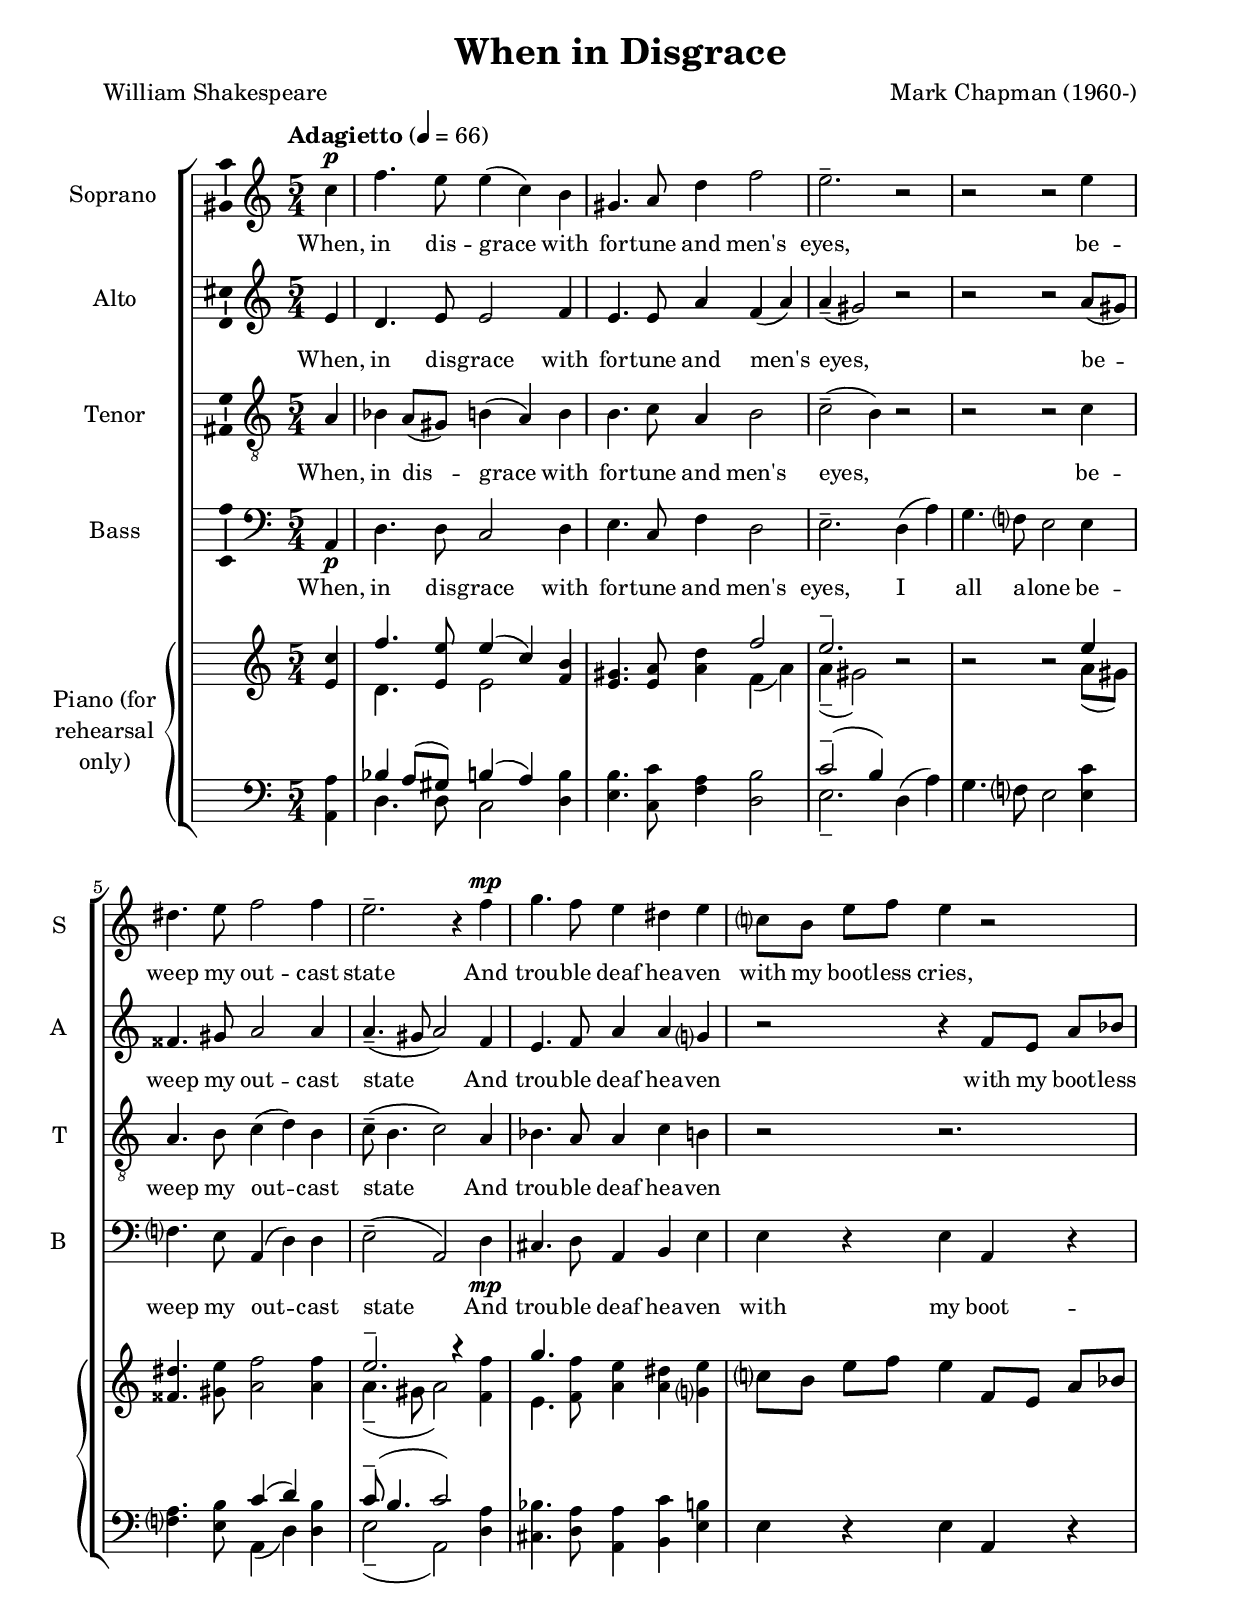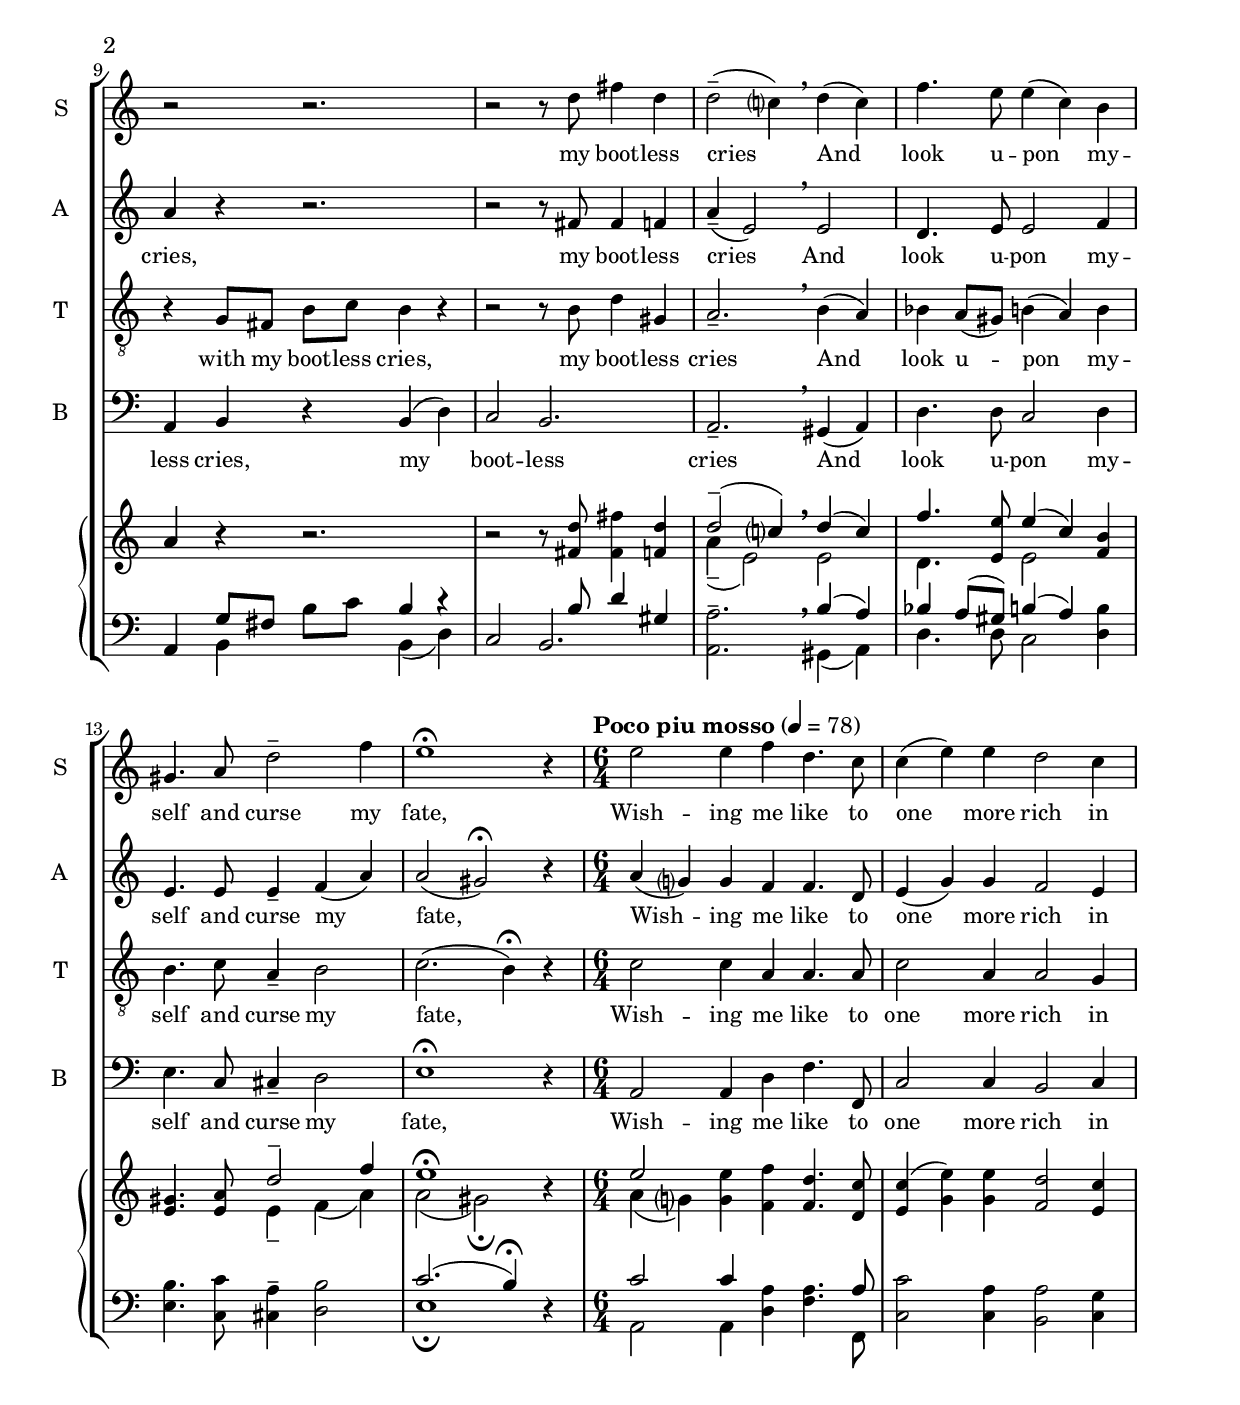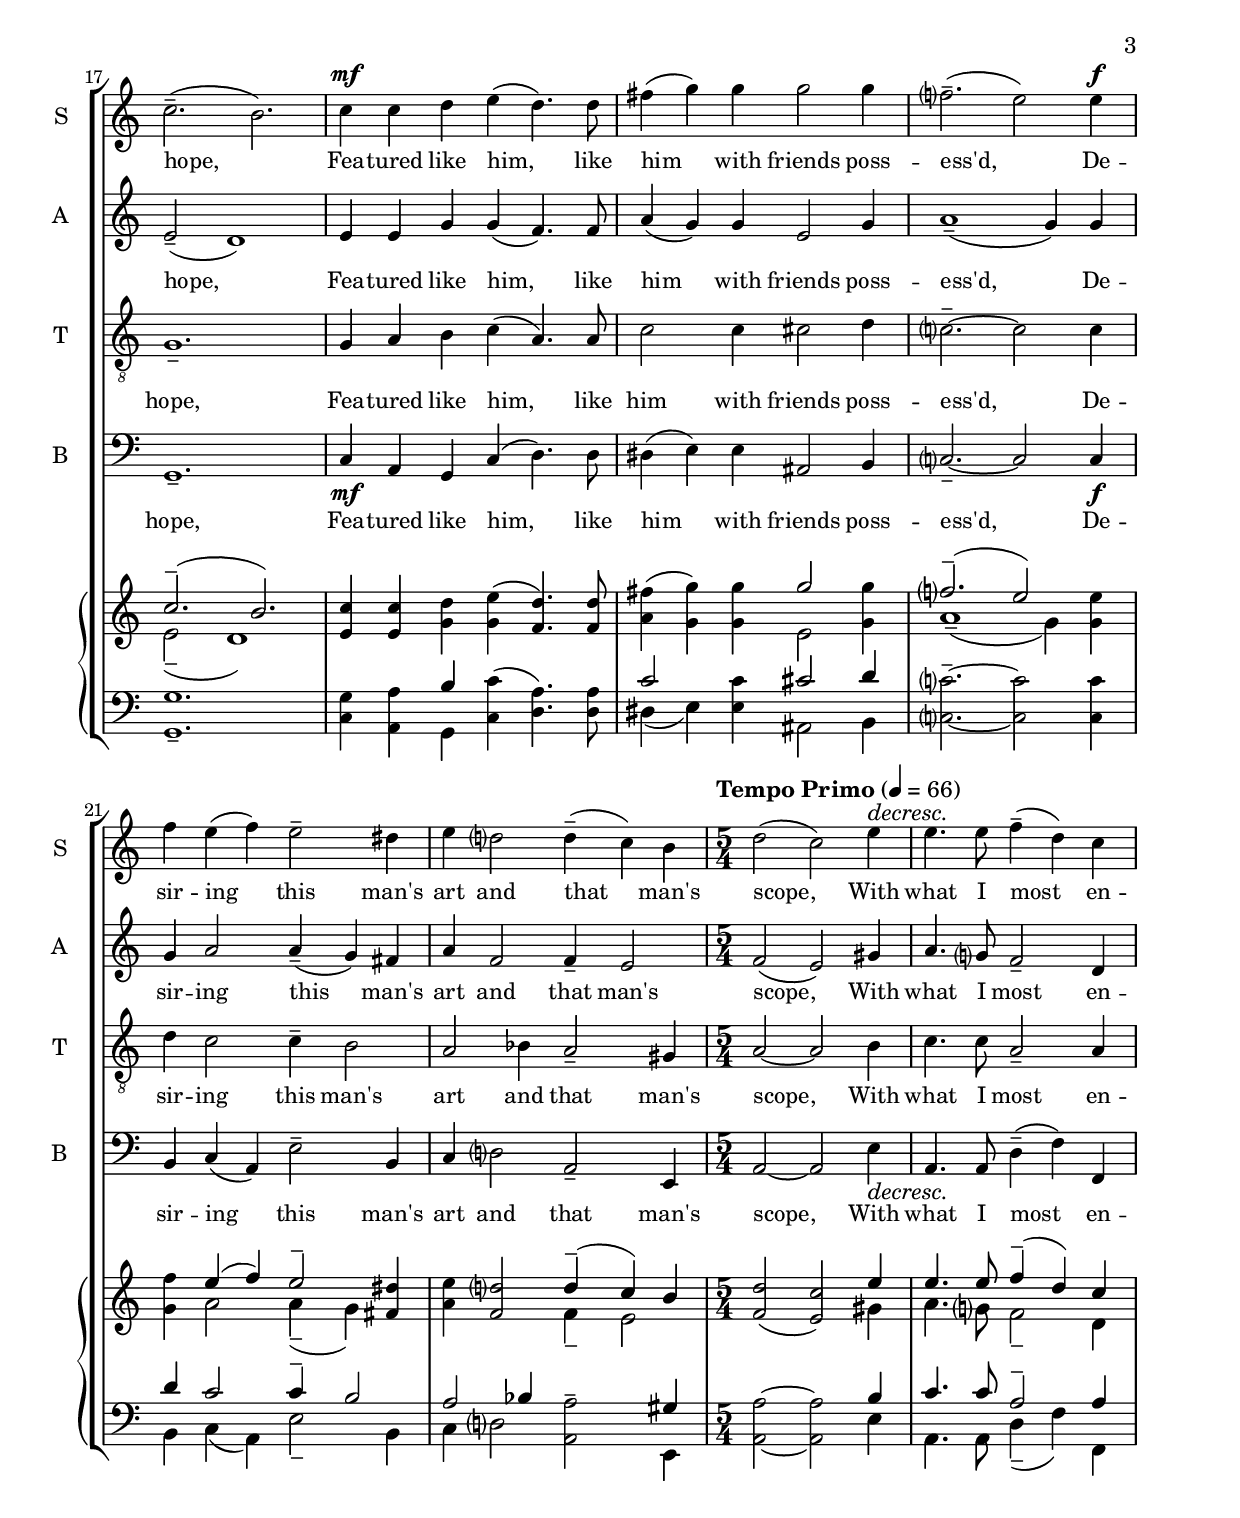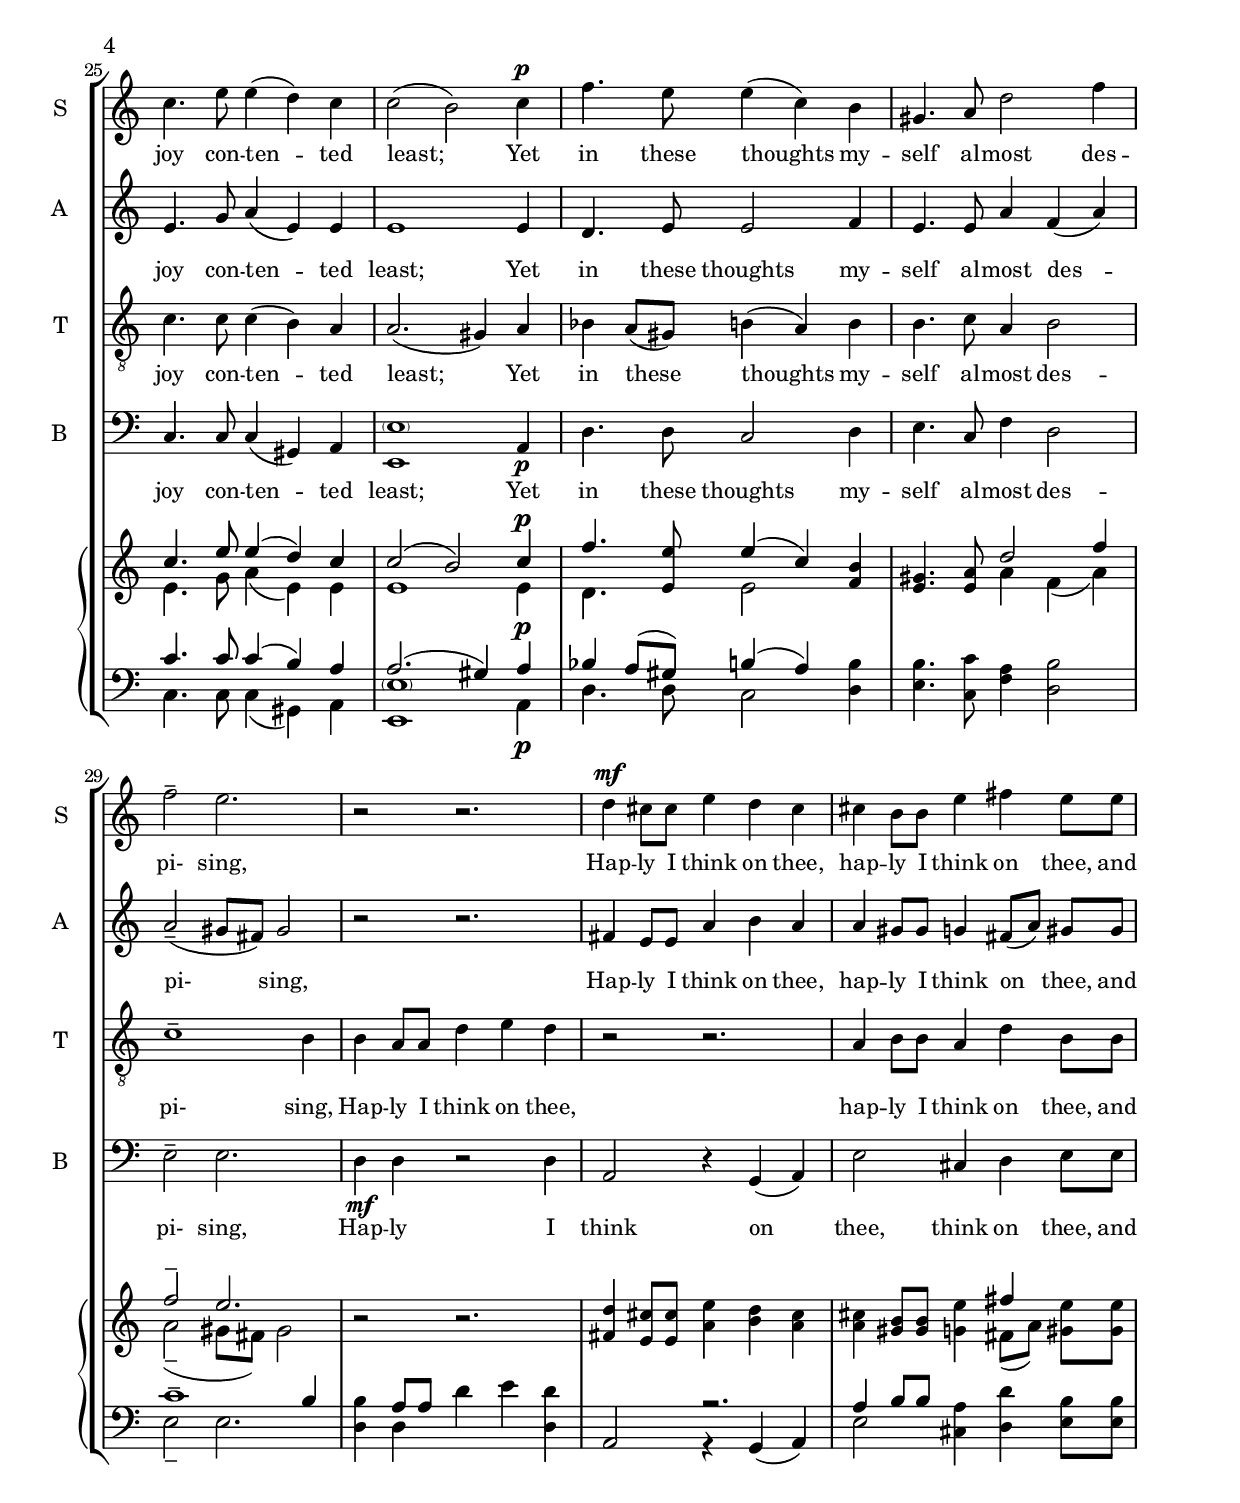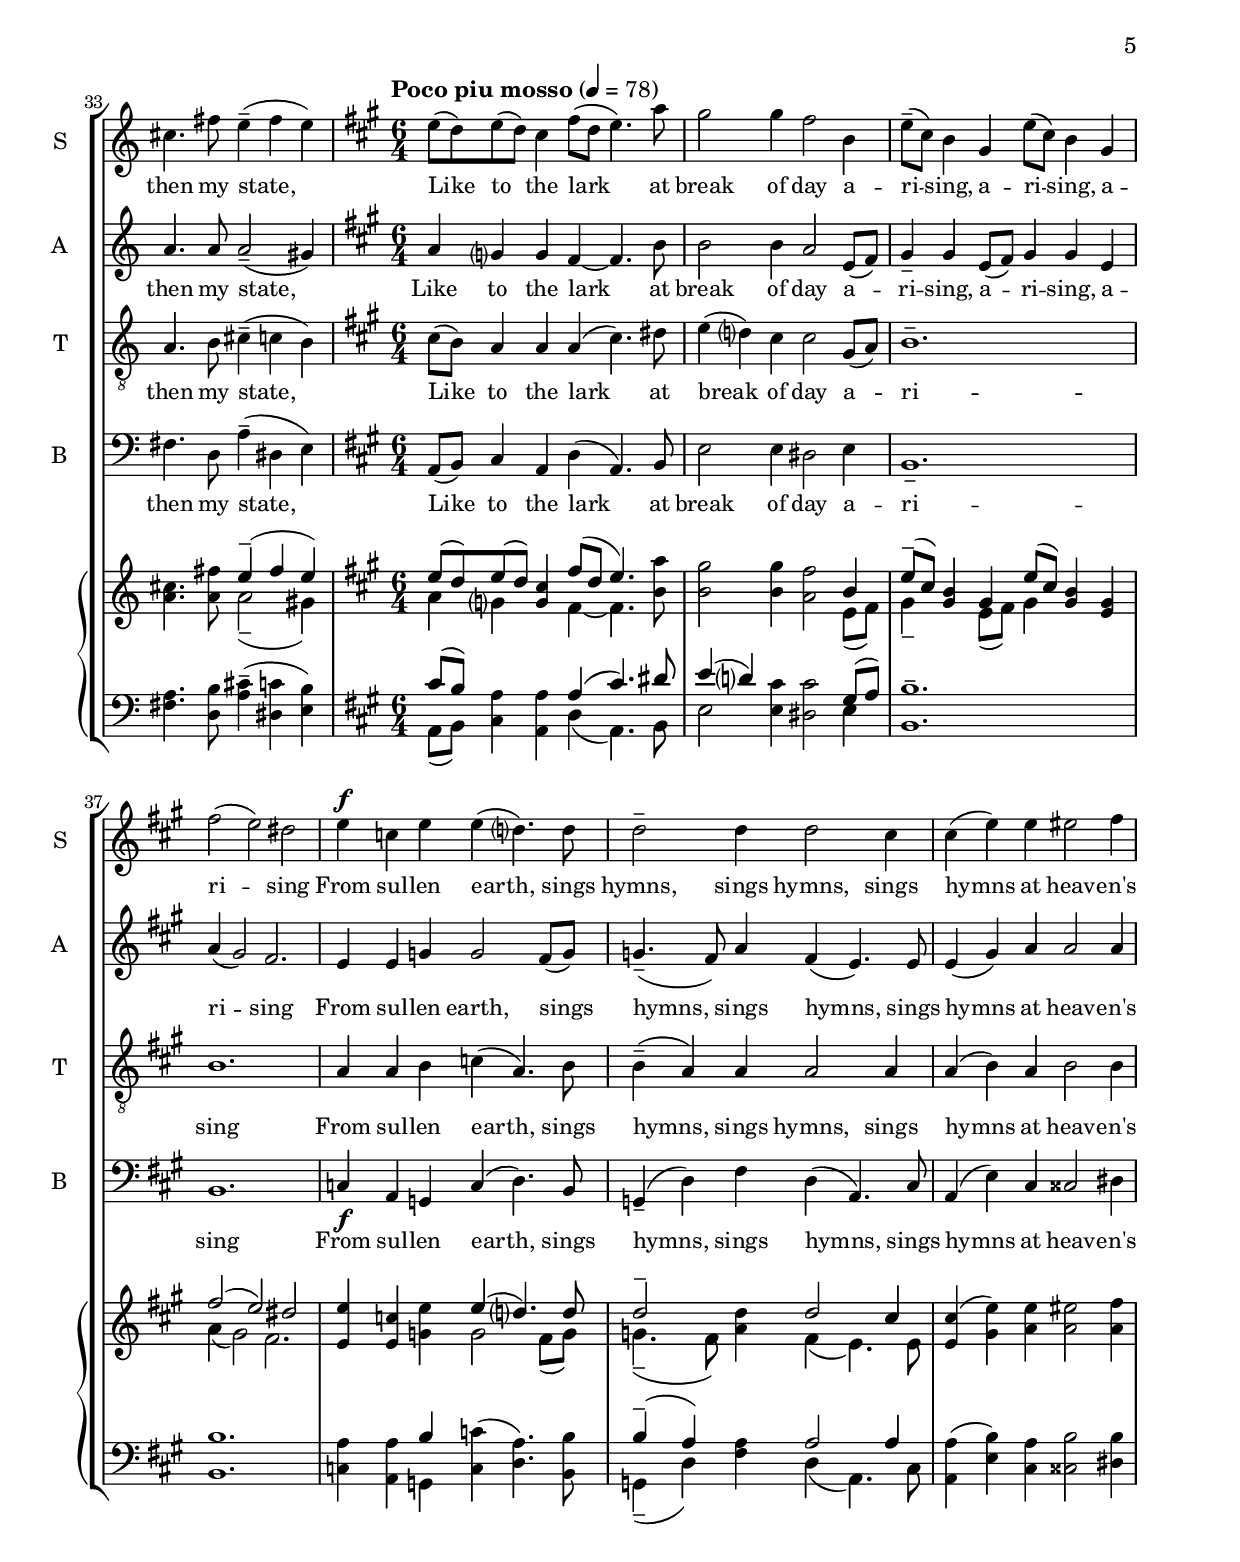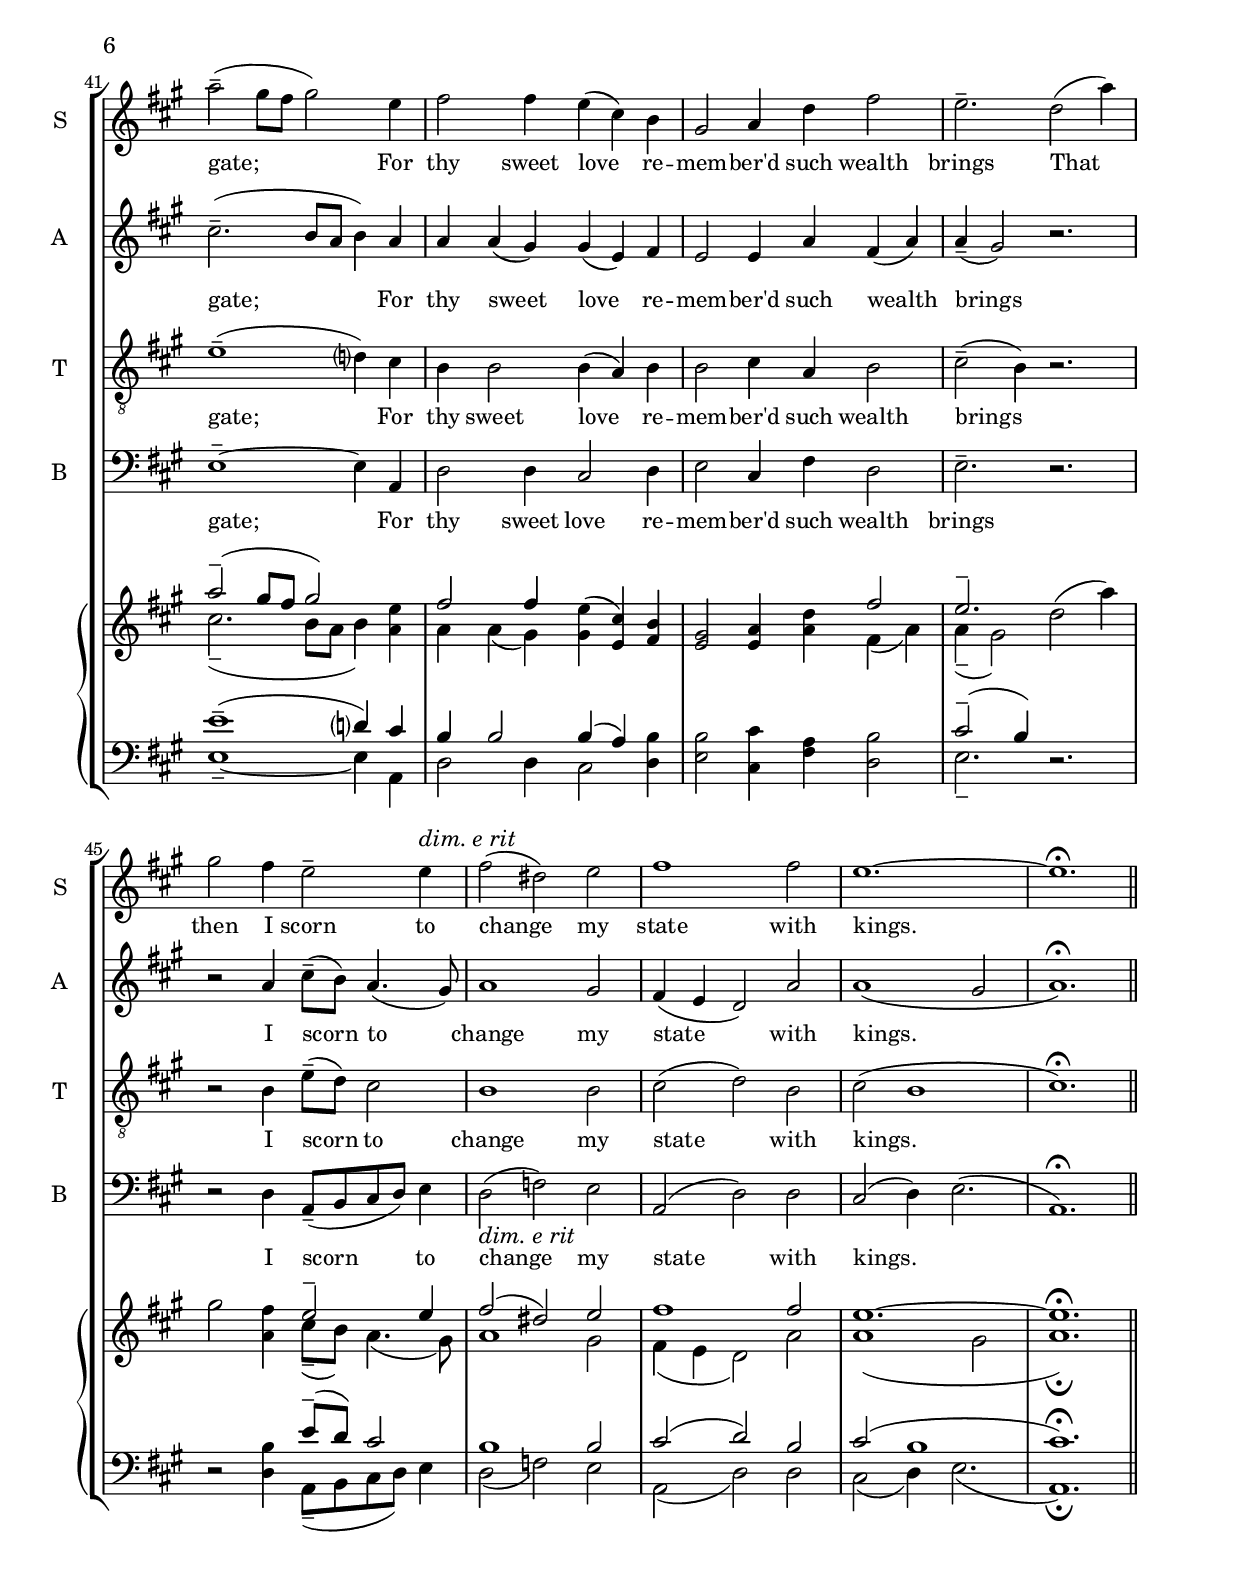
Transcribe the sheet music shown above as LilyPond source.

#(set-default-paper-size "a4")

\paper {
  #(set-paper-size "a4")
  top-margin = 1.0\cm
  bottom-margin = 1.0\cm
  left-margin = 1.75\cm
  line-width = 17.5\cm
  head-separation = 0.25\cm
  foot-separation = 0.5\cm
 % between-system-space = 1.5\cm
  between-system-padding = #4
  ragged-bottom=##t
  print-page-number=##t
}


\header {
  title = "When in Disgrace"
  poet = "William Shakespeare"
  composer = "Mark Chapman (1960-)"
  %copyright = "Edition may be freely distributed, duplicated, performed or recorded."
}

\version "2.12.2"
     global = {
        \key a \minor
        \time 5/4
%        \dynamicNeutral
  \set crescendoSpanner = #'text 
  \set decrescendoSpanner = #'text
  \override DynamicTextSpanner.style = #'none 
%        \override Stem #'length = #6
%        \override Stem #'(details beamed-lengths) = #'(	3)
%        \crescTextCresc
%        \dimTextDecresc
%        \override Score.BarNumber #'extra-offset = #'( 2.0 . 1.0 )
%        \override Score.MetronomeMark #'extra-offset = #'( -2.0 . 1.0 )
     }

   
tenOneMusic = \relative c'' {\tempo "Adagietto" 4 = 66 \small \dynamicUp
  \set crescendoText = \markup { cresc. } 
  \set decrescendoText = \markup { decresc. } 
	c4\p f4. e8 e4( c) b4 gis4. a8 d4 f2 e2.--
	r2 r r  e4 dis4. e8 f2 f4 e2.-- r4 
	f\mp g4. f8 e4 dis e c?8 b e f e4 r2 r r2. r2 r8 d fis4 d d2--( c?4) \breathe
	d( c) f4. e8 e4( c) b4 gis4. a8 d2-- f4 e1\fermata r4
        \time 6/4 \tempo "Poco piu mosso" 4 = 78
	e2 e4 f d4. c8 c4( e) e d2 c4 c2.--( b)
	c4\mf c d e( d4.) d8 fis4( g) g g2 g4 f?2.--( e2)  
	e4\f f e( f) e2-- dis4 e d?2 d4--( c) b d2( c) e4\>
	e4. e8 f4--( d) c c4. e8 e4( d) c c2( b2) 
%a a2( gis2) 
	c4\p f4. e8 e4( c) b4 gis4. a8 d2 f4 f2-- e2. 
        r2 r2. d4\mf cis8 cis e4 d cis cis b8 b e4 fis e8 e cis4. fis8 e4--( fis e) 
        \time 6/4 \tempo "Poco piu mosso" 4 = 78 \key a \major
        e8( d) e( d) cis4 fis8( d e4.) a8 gis2 gis4 fis2 b,4 e8--( cis) b4 gis e'8( cis) b4 gis fis'2( e) dis
	e4\f c e e( d?4.) d8 d2-- d4 d2 cis4 cis( e) e
%        d8 fis4( gis) gis 
        eis2 fis4 a2--( gis8 fis gis2)  
	e4 fis2 fis4 e4( cis) b4 gis2 a4 d4 fis2 e2.-- 
        \set decrescendoText = \markup { dim. e rit } 
	d2( a'4) gis2 fis4 e2-- e4\> fis2( dis) e fis1 fis2 e1.~e\!\fermata
	\bar "||"
     }

tenTwoMusic = \relative c' {\small 
  \global \small \override DynamicText #'transparent = ##t
  \set crescendoText = \markup { } 
  \set decrescendoText = \markup { } 
	a4\p bes4 a8( gis) b4( a) b b4. c8 a4 b2 c2--( b4) r2
	r r c4 a4. b8 c4( d) b c8--( b4. c2)
	a4\mp bes4. a8 a4 c b r2 r2. r4 g8 fis b c b4 r r2 r8 b d4 gis, a2.-- \breathe 
	b4( a) bes4 a8( gis) b4( a) b b4. c8 a4-- b2 c2.( b4)\fermata r4
	c2 c4 a a4. a8 c2 a4 a2 g4 g1.--
	g4\mf a b c( a4.) a8 c2 c4 cis2 d4 c?2.--~c2 
	c4\f d c2 c4-- b2 a2 bes4 a2-- gis4 a2~a2 
	b4\> c4. c8 a2-- a4 c4. c8 c4( b) a a2.( gis4\!)
        a4 bes4 a8( gis) b4( a) b b4. c8 a4 b2 c1-- b4
        b4\mf a8 a d4 e d r2 r2. a4 b8 b a4 d b8 b a4. b8 cis4--( c b)  \key a \major
	cis8( b) a4 a a( cis4.) dis8 e4( d?) cis cis2 gis8( a) b1.-- b
	a4\f a b c( a4.) b8 b4--( a) a a2 a4 a( b) a
%        a8 cis2 b4 
        b2 b4 e1--( d?4) 
	cis4 b4 b2 b4( a) b b2 cis4 a4 b2 cis2--( b4) r2.
	r2 b4 e8--( d) cis2 b1\> b2 cis( d) b cis( b1 cis1.\!\fermata)
     }

baritoneMusic = \relative c' {\small \partial 4
  \global \small \override DynamicText #'transparent = ##t
  \set crescendoText = \markup { } 
  \set decrescendoText = \markup { } 
	e4\p d4. e8 e2 f4 e4. e8 a4 f( a) a--( gis2) r 
	r r a8( gis) fisis4. gis8 a2 a4 a4.--( gis8 a2) 
	f4\mp e4. f8 a4 a g? r2 r4 f8 e a bes a4 r r2. r2 r8 fis fis4 f a--( e2) \breathe
	e2 d4. e8 e2 f4 e4. e8 e4-- f( a) a2( gis)\fermata r4
	a( g?) g f f4. d8 e4( g) g f2 e4 e2--( d1)
	e4\mf e g g( f4.) f8 a4( g) g e2 g4 a1--( g4) 
	g\f g a2 a4--( g) fis a f2 f4-- e2 f( e) 
	gis4\> a4. g?8 f2-- d4 e4. g8 a4( e) e e1\!
	e4\p d4. e8 e2 f4 e4. e8 a4 f( a) a2--( gis8 fis) gis2 
        r2 r2. fis4\mf e8 e a4 b a a gis8 gis g4 fis8( a) gis8 gis a4. a8 a2--( gis4) \key a \major
	a g? g fis~fis4. b8 b2 b4 a2 e8( fis) gis4-- gis e8( fis) gis4 gis e a4( gis2) fis2.
	e4\f e g g2 fis8( g) g4.--( fis8) a4 fis( e4.) e8 e4( gis) a
%        f8 a4( gis) gis 
        a2 a4 cis2.--( b8 a b4) 
	a4\mf a a( gis) gis( e) fis e2 e4 a4 fis( a) a--( gis2) r2. 
	r2 a4 cis8--( b) a4.( gis8) a1\> gis2 fis4( e d2) a' a1( gis2 a1.\!\fermata) 
     }

bassMusic = \relative c { \small \dynamicDown
  \set crescendoText = \markup { cresc. } 
  \set decrescendoText = \markup { decresc. } 
	a4\p d4. d8 c2 d4 e4. c8 f4 d2 e2.-- d4( a') g4. f?8 e2
	e4 f?4. e8 a,4( d) d e2--( a,) 
	d4\mp cis4. d8 a4 b e e4 r e a, r a b r4 b( d4) c2 b2. a-- \breathe
	gis4 ( a) d4. d8 c2 d4 e4. c8 cis4-- d2 e1\fermata r4
	a,2 a4 d f4. f,8 c'2 c4 b2 c4 g1.-- 
	c4\mf a g c( d4.) d8 dis4( e) e ais,2 b4 c?2.--~c2 
	c4\f b c( a) e'2-- b4 c4 d?2 a-- e4 \time 5/4 \tempo "Tempo Primo" 4 = 66 a2~a 
	e'4\> a,4. a8 d4--( f) f, c'4. c8 c4( gis) a <e \parenthesize e'>1
	a4\p d4. d8 c2 d4 e4. c8 f4 d2 e2-- e2.
        d4\mf d r2 d4 a2 r4 g4( a) e'2 cis4 d e8 e fis4. d8 a'4--( dis, e) \key a \major
	a,8( b) cis4 a d( a4.) b8 e2 e4 dis2 e4 b1.-- b 
	c4\f a g c( d4.) b8 g4--( d'4) fis d( a4.) cis8 a4( e') cis
%        d8 dis4( e) e 
        cisis2 dis4 e1--~e4 
	a,4 d2 d4 cis2 d4 e2 cis4 fis4 d2 e2.-- r2.
        \set decrescendoText = \markup { dim. e rit } 
	r2 d4 a8--( b cis d) e4 d2\>( f) e a,( d) d cis2( d4) e2.( a,1.) \!\fermata
     }

tenOneWords = \lyricmode { \small 
	When, in dis -- grace with for -- tune and men's eyes,
%        I all a -- lone 
	be -- weep my out -- cast state
	And trou -- ble deaf hea -- ven with my boot -- less cries, my boot -- less cries
	And look u -- pon my -- self and curse my fate,
	Wish -- ing me like to one more rich in hope,
	Fea -- tured like him, like him with friends poss -- ess'd,
	De -- sir -- ing this man's art and that man's scope,
	With what I most en -- joy con -- ten -- ted least;
	Yet in these thoughts my -- self al -- most des -- pi- sing,
	Hap -- ly I think on thee, hap -- ly I think on thee, and then my state,
	Like to the lark at break of day a -- ri -- sing,  a -- ri -- sing,  a -- ri -- sing
	From sul -- len earth, sings hymns, sings hymns, sings hymns at heav -- en's gate;
	For thy sweet love re -- mem -- ber'd such wealth brings
	That then I scorn to change my state with kings.
     }

tenTwoWords = \lyricmode { \small 
	When, in dis -- grace with for -- tune and men's eyes,
%	I all a -- lone 
	be -- weep my out -- cast state
	And trou -- ble deaf hea -- ven with my boot -- less cries, my boot -- less cries
	And look u -- pon my -- self and curse my fate,
	Wish -- ing me like to one more rich in hope,
	Fea -- tured like him, like him with friends poss -- ess'd,
	De -- sir -- ing this man's art and that man's scope,
	With what I most en -- joy con -- ten -- ted least;
	Yet in these thoughts my -- self al -- most des -- pi- sing,
	Hap -- ly I think on thee, hap -- ly I think on thee, and then my state,
	Like to the lark at break of day a -- ri -- sing
	From sul -- len earth, sings hymns, sings hymns, sings hymns at heav -- en's gate;
	For thy sweet love re -- mem -- ber'd such wealth brings
%	That then 
        I scorn to change my state with kings.
     }

bWords = \lyricmode { \small 
	When, in dis -- grace with for -- tune and men's eyes,
%	I all a -- lone 
	be -- weep my out -- cast state
	And trou -- ble deaf hea -- ven with my boot -- less cries, my boot -- less cries
	And look u -- pon my -- self and curse my fate,
	Wish -- ing me like to one more rich in hope,
	Fea -- tured like him, like him with friends poss -- ess'd,
	De -- sir -- ing this man's art and that man's scope,
	With what I most en -- joy con -- ten -- ted least;
	Yet in these thoughts my -- self al -- most des -- pi- sing,
	Hap -- ly I think on thee, hap -- ly I think on thee, and then my state,
	Like to the lark at break of day a -- ri -- sing,  a -- ri -- sing,  a -- ri -- sing
	From sul -- len earth, sings hymns, sings hymns, sings hymns at heav -- en's gate;
	For thy sweet love re -- mem -- ber'd such wealth brings
%	That then 
        I scorn to change my state with kings.
     }

bTwoWords = \lyricmode { \small 
	When, in dis -- grace with for -- tune and men's eyes,
	I all a -- lone 
	be -- weep my out -- cast state
	And trou -- ble deaf hea -- ven with my boot -- less cries, my boot -- less cries
	And look u -- pon my -- self and curse my fate,
	Wish -- ing me like to one more rich in hope,
	Fea -- tured like him, like him with friends poss -- ess'd,
	De -- sir -- ing this man's art and that man's scope,
	With what I most en -- joy con -- ten -- ted least;
	Yet in these thoughts my -- self al -- most des -- pi- sing,
	Hap -- ly I think on thee, think on thee, and then my state,
	Like to the lark at break of day a -- ri -- sing
	From sul -- len earth, sings hymns, sings hymns, sings hymns at heav -- en's gate;
	For thy sweet love re -- mem -- ber'd such wealth brings
%	That then 
        I scorn to change my state with kings.
     }

     \score {
        \context ChoirStaff 
   <<
        \context Staff = tenorOne  \with {
            \consists "Ambitus_engraver"
}
	   <<
        \set Staff.midiInstrument = "flute"
        \set Staff.instrumentName = "Soprano "
        \set Staff.shortInstrumentName = "S "
%              \clef "treble_8"

              \context Voice =
                tenorOne { \oneVoice << \global \tenOneMusic >> }
           >>
           \context Lyrics = tenorOne \lyricsto tenorOne \tenOneWords

        \context Staff = baritones  \with {
            \consists "Ambitus_engraver"
}
	   <<
        \set Staff.midiInstrument = "oboe"
        \set Staff.instrumentName = "Alto "
        \set Staff.shortInstrumentName = "A "
%              \clef bass
              \context Voice =
                baritones { \oneVoice << \global \baritoneMusic >> }
           >>
           \context Lyrics = baritones \lyricsto baritones \bWords

        \context Staff = tenorTwo  \with {
            \consists "Ambitus_engraver"
}
	   <<
        \set Staff.midiInstrument = "clarinet"
        \set Staff.instrumentName = "Tenor "
        \set Staff.shortInstrumentName = "T "
              \clef "treble_8"
              \context Voice =
                tenorTwo { \oneVoice << \global \tenTwoMusic >> }
           >>
           \context Lyrics = tenorTwo \lyricsto tenorTwo \tenTwoWords

        \context Staff = basses  \with {
            \consists "Ambitus_engraver"
}
	   <<
        \set Staff.midiInstrument = "bassoon"
        \set Staff.instrumentName = "Bass "
        \set Staff.shortInstrumentName = "B "
              \clef bass
              \context Voice =
                basses { \oneVoice << \global \bassMusic >> }
           >>
           \context Lyrics = basses \lyricsto basses \bTwoWords
	\new PianoStaff 
        \with { 
%          fontSize = #0
%			\override StaffSymbol #'staff-space = #(magstep -1)
                instrumentName = \markup { \center-column { "Piano (for "
                                           \line { "rehearsal " }
                                           \line { "only) " }
      }
    }
      }
      % \set PianoStaff.instrumentName = #"Piano (for rehearsal only) "
       <<
          \new Staff << 
	   \set Staff.midiInstrument = "acoustic grand"
        \set Staff.printPartCombineTexts = ##f
  \override Staff.DynamicText #'transparent = ##f
  \set Staff.crescendoSpanner = #'text 
  \set Staff.decrescendoSpanner = #'text
  \set Staff.crescendoText = \markup { } 
  \set Staff.decrescendoText = \markup { } 
  \override Staff.DynamicTextSpanner.style = #'none 
        \partcombine
        << \global \tenOneMusic >>
        << \global \baritoneMusic >>
         >>

      \new Staff <<
	   \set Staff.midiInstrument = "acoustic grand"
        \clef bass
        \set Staff.printPartCombineTexts = ##f
  \set Staff.crescendoSpanner = #'text 
  \set Staff.decrescendoSpanner = #'text
  \set Staff.crescendoText = \markup { } 
  \set Staff.decrescendoText = \markup { } 
  \override Staff.DynamicTextSpanner.style = #'none 
        \partcombine
        << \global \tenTwoMusic >>
        << \global \bassMusic >>
      >>
    >>

   >>

        \midi {
          }

        \layout {
           \context {
           }

        }

     }
\pageBreak
\markup { %\tiny
%\fill-line {
  \hspace #1.0
      \column {
\line { Sonnet 29 - W. Shakespeare }
\line { _ }
\line { When, in disgrace with fortune and men's eyes, }
\line { I all alone beweep my outcast state }
\line { And trouble deaf heaven with my bootless cries }
\line { And look upon myself and curse my fate, }
\line { Wishing me like to one more rich in hope, }
\line { Featured like him, like him with friends possess'd, }
\line { Desiring this man's art and that man's scope, }
\line { With what I most enjoy contented least; }
\line { Yet in these thoughts myself almost despising, }
\line { Haply I think on thee, and then my state, }
\line { Like to the lark at break of day arising }
\line { From sullen earth, sings hymns at heaven's gate; }
\line { For thy sweet love remember'd such wealth brings }
\line { That then I scorn to change my state with kings. }
}
}
